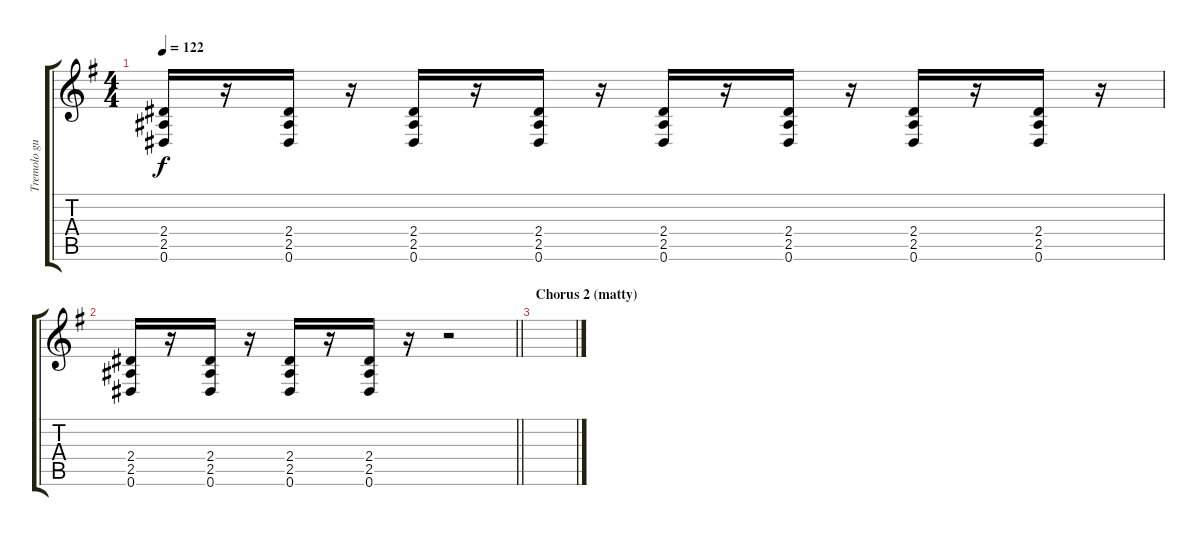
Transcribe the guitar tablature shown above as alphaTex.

\track ("Tremolo guitar" "Tremolo gu") {instrument distortionguitar}
\staff {score tabs}
\tuning (Eb4 Bb3 Gb3 Db3 Ab2 Eb2) {hide}
\ts (4 4)
\tempo 122
\clef g2
\ks eminor
(2.4 2.5 0.6).16{dy f} r.16 (2.4 2.5 0.6).16 r.16 (2.4 2.5 0.6).16 r.16 (2.4 2.5 0.6).16 r.16 (2.4 2.5 0.6).16 r.16 (2.4 2.5 0.6).16 r.16 (2.4 2.5 0.6).16 r.16 (2.4 2.5 0.6).16 r.16 |
\barLineRight lightlight
(2.4 2.5 0.6).16 r.16 (2.4 2.5 0.6).16 r.16 (2.4 2.5 0.6).16 r.16 (2.4 2.5 0.6).16 r.16 r.2 |
\section ("" "Chorus 2 (matty)")
